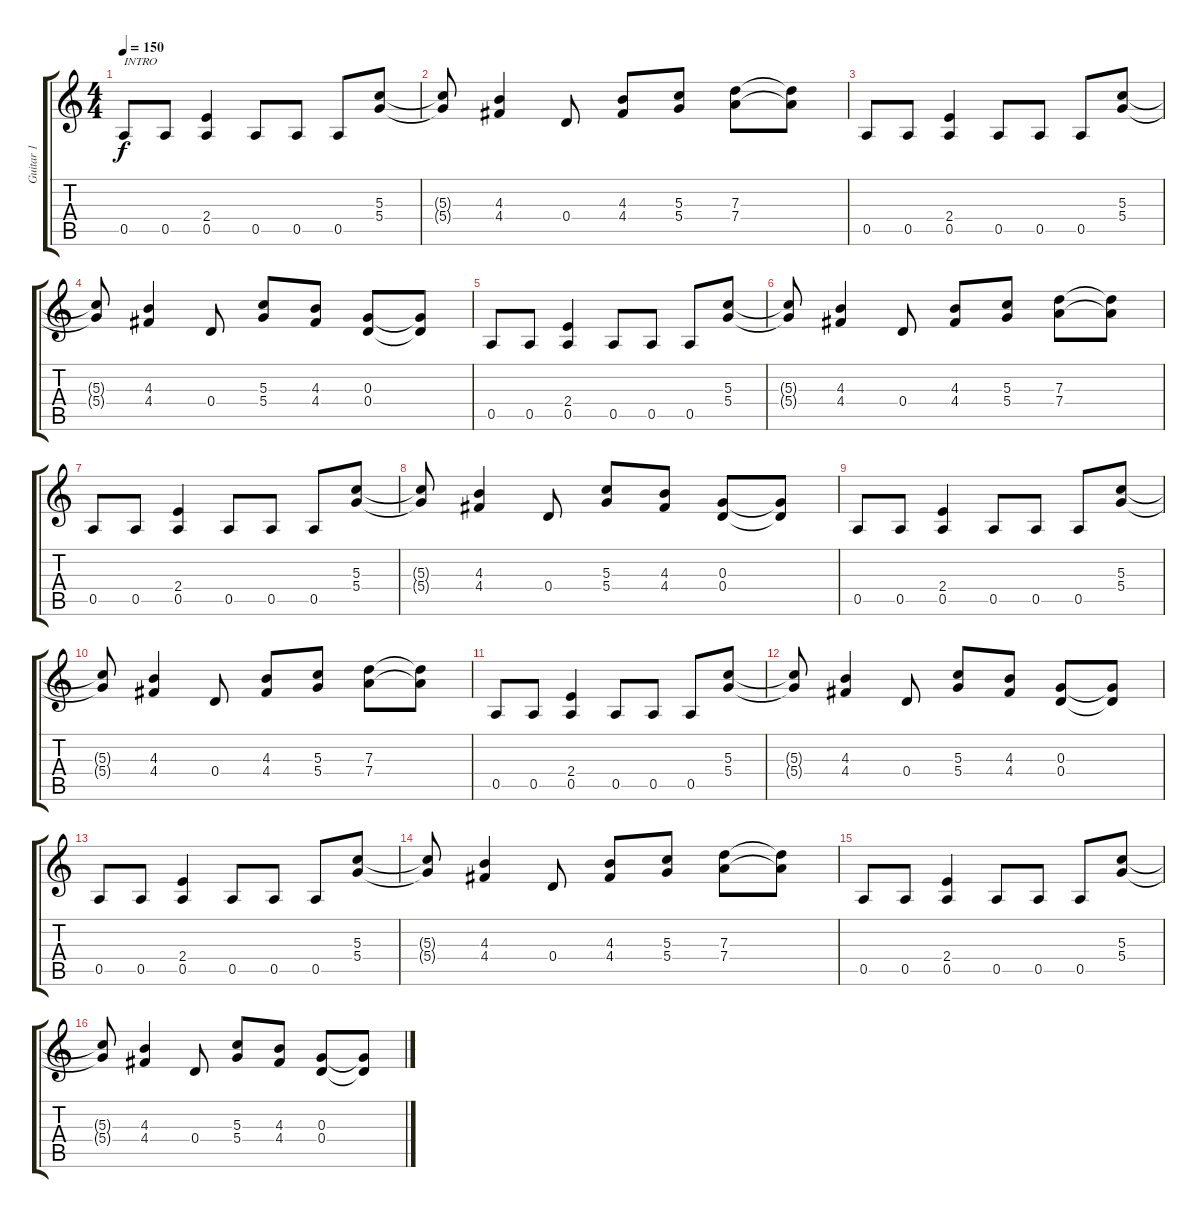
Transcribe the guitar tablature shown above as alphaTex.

\track ("Guitar 1" "Guitar 1") {instrument distortionguitar}
\staff {score tabs}
\tuning (E4 B3 G3 D3 A2 E2) {hide}
\ts (4 4)
\tempo 150
\clef g2
\ks c
0.5.8{txt "INTRO" dy f instrument distortionguitar} 0.5.8 (2.4 0.5).4 0.5.8 0.5.8 0.5.8 (5.3 5.4).8 |
(5.3{t} 5.4{t}).8 (4.3 4.4).4 0.4.8 (4.3 4.4).8 (5.3 5.4).8 (7.3 7.4).8 (7.3{t} 7.4{t}).8 |
0.5.8 0.5.8 (2.4 0.5).4 0.5.8 0.5.8 0.5.8 (5.3 5.4).8 |
(5.3{t} 5.4{t}).8 (4.3 4.4).4 0.4.8 (5.3 5.4).8 (4.3 4.4).8 (0.3 0.4).8 (0.3{t} 0.4{t}).8 |
0.5.8 0.5.8 (2.4 0.5).4 0.5.8 0.5.8 0.5.8 (5.3 5.4).8 |
(5.3{t} 5.4{t}).8 (4.3 4.4).4 0.4.8 (4.3 4.4).8 (5.3 5.4).8 (7.3 7.4).8 (7.3{t} 7.4{t}).8 |
0.5.8 0.5.8 (2.4 0.5).4 0.5.8 0.5.8 0.5.8 (5.3 5.4).8 |
(5.3{t} 5.4{t}).8 (4.3 4.4).4 0.4.8 (5.3 5.4).8 (4.3 4.4).8 (0.3 0.4).8 (0.3{t} 0.4{t}).8 |
0.5.8 0.5.8 (2.4 0.5).4 0.5.8 0.5.8 0.5.8 (5.3 5.4).8 |
(5.3{t} 5.4{t}).8 (4.3 4.4).4 0.4.8 (4.3 4.4).8 (5.3 5.4).8 (7.3 7.4).8 (7.3{t} 7.4{t}).8 |
0.5.8 0.5.8 (2.4 0.5).4 0.5.8 0.5.8 0.5.8 (5.3 5.4).8 |
(5.3{t} 5.4{t}).8 (4.3 4.4).4 0.4.8 (5.3 5.4).8 (4.3 4.4).8 (0.3 0.4).8 (0.3{t} 0.4{t}).8 |
0.5.8 0.5.8 (2.4 0.5).4 0.5.8 0.5.8 0.5.8 (5.3 5.4).8 |
(5.3{t} 5.4{t}).8 (4.3 4.4).4 0.4.8 (4.3 4.4).8 (5.3 5.4).8 (7.3 7.4).8 (7.3{t} 7.4{t}).8 |
0.5.8 0.5.8 (2.4 0.5).4 0.5.8 0.5.8 0.5.8 (5.3 5.4).8 |
(5.3{t} 5.4{t}).8 (4.3 4.4).4 0.4.8 (5.3 5.4).8 (4.3 4.4).8 (0.3 0.4).8 (0.3{t} 0.4{t}).8
